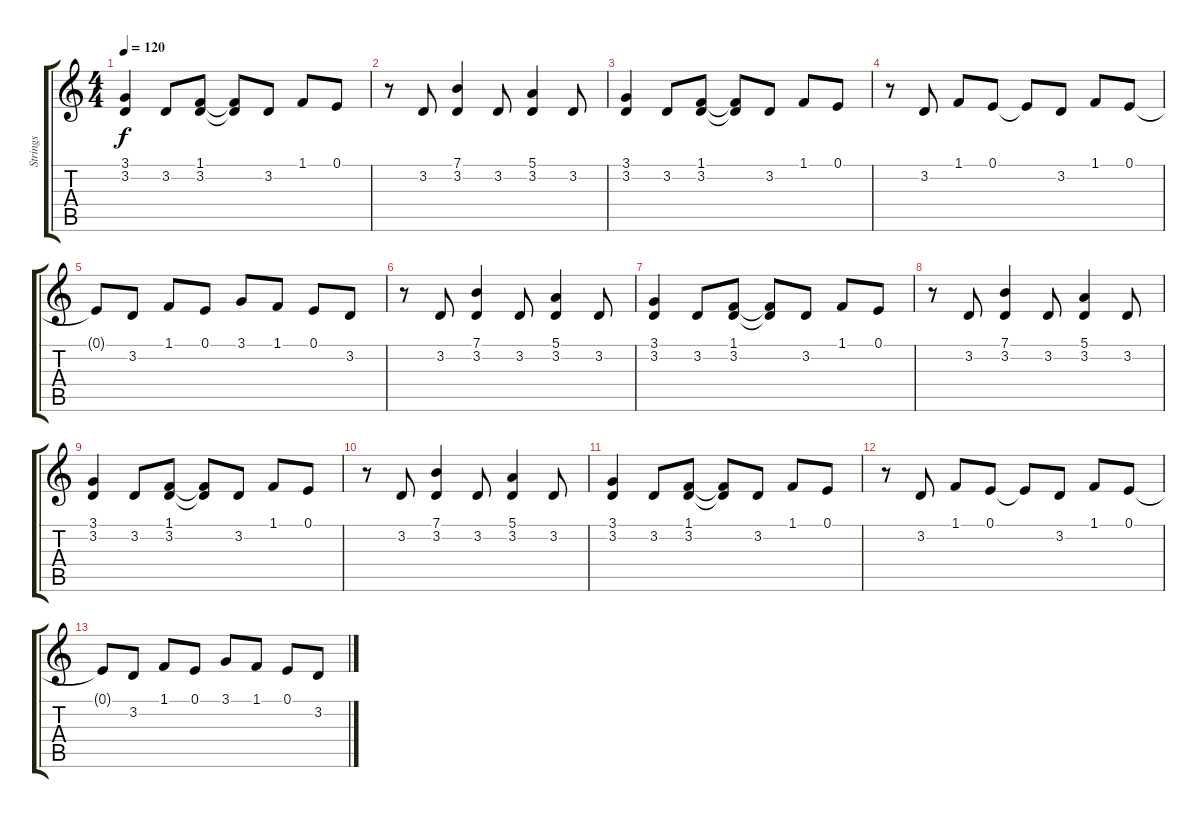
\track ("Strings" "Strings") {instrument stringensemble1}
\staff {score tabs}
\tuning (E4 B3 G3 D3 A2 E2) {hide}
\ts (4 4)
\tempo 120
\clef g2
\ks c
(3.1 3.2).4{dy f} 3.2.8 (1.1 3.2).8 (1.1{t} 3.2{t}).8 3.2.8 1.1.8 0.1.8 |
r.8 3.2.8 (7.1 3.2).4 3.2.8 (5.1 3.2).4 3.2.8 |
(3.1 3.2).4 3.2.8 (1.1 3.2).8 (1.1{t} 3.2{t}).8 3.2.8 1.1.8 0.1.8 |
r.8 3.2.8 1.1.8 0.1.8 0.1{t}.8 3.2.8 1.1.8 0.1.8 |
0.1{t}.8 3.2.8 1.1.8 0.1.8 3.1.8 1.1.8 0.1.8 3.2.8 |
r.8 3.2.8 (7.1 3.2).4 3.2.8 (5.1 3.2).4 3.2.8 |
(3.1 3.2).4 3.2.8 (1.1 3.2).8 (1.1{t} 3.2{t}).8 3.2.8 1.1.8 0.1.8 |
r.8 3.2.8 (7.1 3.2).4 3.2.8 (5.1 3.2).4 3.2.8 |
(3.1 3.2).4 3.2.8 (1.1 3.2).8 (1.1{t} 3.2{t}).8 3.2.8 1.1.8 0.1.8 |
r.8 3.2.8 (7.1 3.2).4 3.2.8 (5.1 3.2).4 3.2.8 |
(3.1 3.2).4 3.2.8 (1.1 3.2).8 (1.1{t} 3.2{t}).8 3.2.8 1.1.8 0.1.8 |
r.8 3.2.8 1.1.8 0.1.8 0.1{t}.8 3.2.8 1.1.8 0.1.8 |
0.1{t}.8 3.2.8 1.1.8 0.1.8 3.1.8 1.1.8 0.1.8 3.2.8
